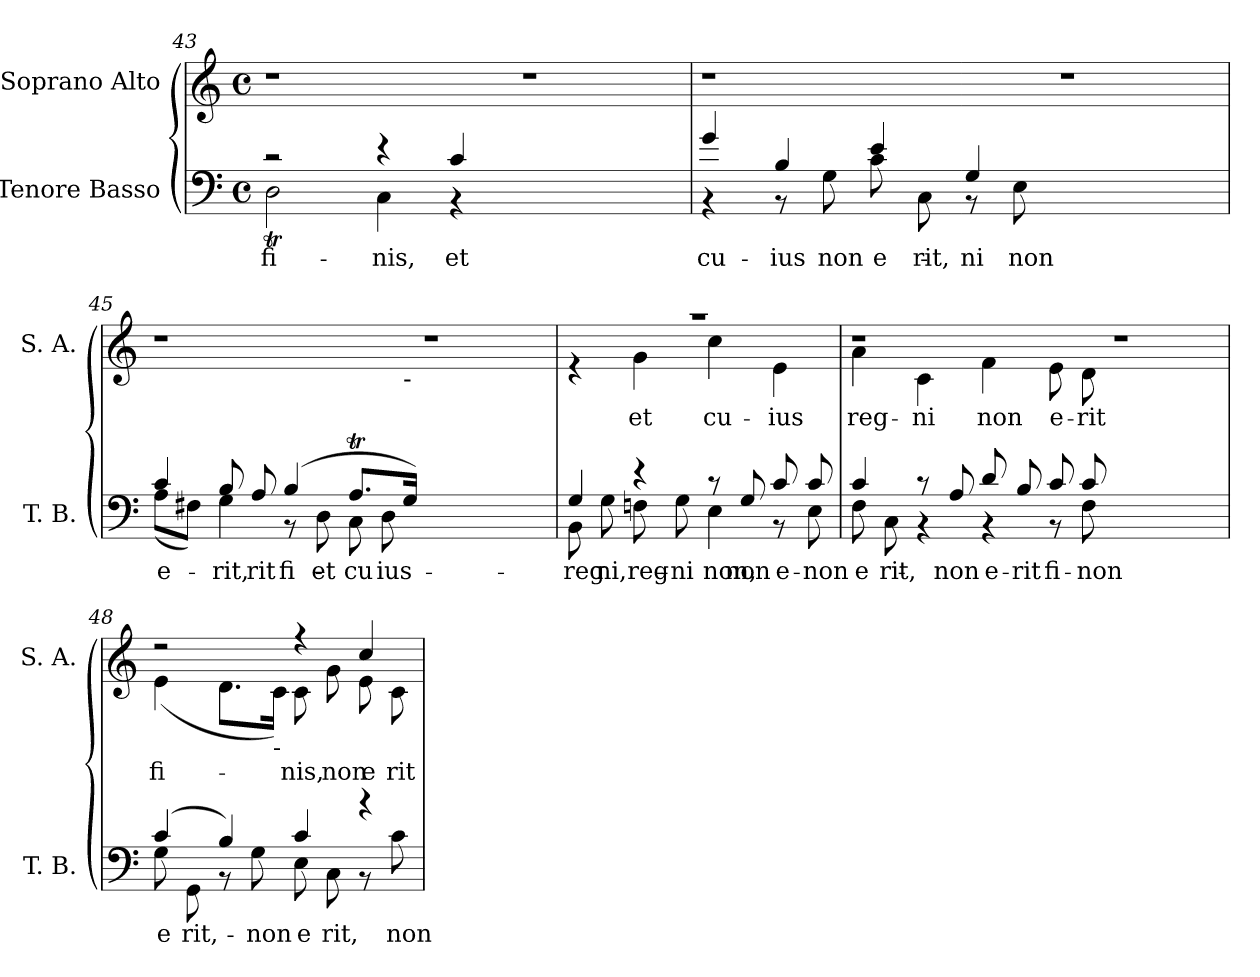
**kern	**text	**kern	**text
*part2	*part2	*part1	*part1
*staff2	*staff2	*staff1	*staff1
*I"Tenore Basso	*	*I"Soprano Alto	*
*I'T. B.	*	*I'S. A.	*
*clefF4	*	*clefG2	*
*k[]	*	*k[]	*
*C:	*	*C:	*
*M4/4	*	*M4/4	*
*met(c)	*	*met(c)	*
=43	=43	=43	=43
*^	*	*	*
!	!	!LO:LY:b:color=#000000	!	!
2r	2DTi\	fi-	1r	.
!	!	!LO:LY:b:color=#000000	!	!
4r	4Ci\	-nis,	.	.
!	!	!LO:LY:a:color=#000000	!	!
4ci/	4r	et	.	.
1ryy	1ryy	.	1r	.
=44	=44	=44	=44	=44
!	!	!LO:LY:a:color=#000000	!	!
4gi/	4r	cu-	1r	.
!	!	!LO:LY:a:color=#000000	!	!
4Bi/	8r	-ius	.	.
!	!	!LO:LY:b:color=#000000	!	!
.	8Gi\	non	.	.
!	!	!LO:LY:a:color=#000000	!	!
!	!	!LO:LY:b:color=#000000	!	!
4ei/	8ci\	e-	.	.
!	!	!LO:LY:b:color=#000000	!	!
.	8Ci\	-rit,	.	.
!	!	!LO:LY:a:color=#000000	!	!
4Gi/	8r	-ni	.	.
!	!	!LO:LY:b:color=#000000	!	!
.	8Ei\	non	.	.
1ryy	1ryy	.	1r	.
=45	=45	=45	=45	=45
!	!	!LO:LY:a:color=#000000	!	!
!	!	!LO:LY:b:color=#000000	!	!
*	*	*	*^	*
4ci/	(8Ai\L	e-	1r	2...ryy	.
.	8F#Xi\J)	.	.	.	.
!	!	!LO:LY:a:color=#000000	!	!	!
!	!	!LO:LY:b:color=#000000	!	!	!
8Bi/	4Gi\	-rit,	.	.	.
!	!	!LO:LY:a:color=#000000	!	!	!
8Ai/	.	-rit	.	.	.
!	!	!LO:LY:a:color=#000000	!	!	!
(4Bi/	8r	fi-	.	.	.
!	!	!LO:LY:b:color=#000000	!	!	!
.	8Di\	et	.	.	.
!	!	!LO:LY:b:color=#000000	!	!	!
8.ATi/L	8Ci\	cu-	.	.	.
!	!	!LO:LY:b:color=#000000	!	!	!
.	8Di\	-ius	.	.	.
!	!	!	!	!LO:TX:b:t=-	!
16Gi/Jk)	.	.	.	1ryy	.
1ryy	1ryy	.	1r	.	.
.	.	.	.	16ryy	.
=46	=46	=46	=46	=46	=46
!	!	!LO:LY:a:color=#000000	!	!	!
!	!	!LO:LY:b:color=#000000	!	!	!
4Gi/	8BBi\	reg-	1r	4r	.
!	!	!LO:LY:b:color=#000000	!	!	!
.	8Gi\	-ni,	.	.	.
!	!	!LO:LY:b:color=#000000	!	!	!
!	!	!	!	!	!LO:LY:b:color=#000000
4r	8Fni\	reg-	.	4gi\	et
!	!	!LO:LY:b:color=#000000	!	!	!
.	8Gi\	-ni	.	.	.
!	!	!LO:LY:b:color=#000000	!	!	!
!	!	!	!	!	!LO:LY:b:color=#000000
8r	4Ei\	non,	.	4cci\	cu-
!	!	!LO:LY:a:color=#000000	!	!	!
8Gi/	.	non	.	.	.
!	!	!LO:LY:a:color=#000000	!	!	!
!	!	!	!	!	!LO:LY:b:color=#000000
8ci/	8r	e-	.	4ei\	-ius
!	!	!LO:LY:a:color=#000000	!	!	!
!	!	!LO:LY:b:color=#000000	!	!	!
8ci/	8Ei\	non	.	.	.
!!LO:PB:g=z	!!
=47	=47	=47	=47	=47	=47
!	!	!LO:LY:a:color=#000000	!	!	!
!	!	!LO:LY:b:color=#000000	!	!	!
!	!	!	!	!	!LO:LY:b:color=#000000
4ci/	8Fi\	e-	1r	4ai\	reg-
!	!	!LO:LY:b:color=#000000	!	!	!
.	8Ci\	-rit,	.	.	.
!	!	!	!	!	!LO:LY:b:color=#000000
8r	4r	.	.	4ci\	-ni
!	!	!LO:LY:a:color=#000000	!	!	!
8Ai/	.	non	.	.	.
!	!	!LO:LY:a:color=#000000	!	!	!
!	!	!	!	!	!LO:LY:b:color=#000000
8di/	4r	e-	.	4fi\	non
!	!	!LO:LY:a:color=#000000	!	!	!
8Bi/	.	-rit	.	.	.
!	!	!LO:LY:a:color=#000000	!	!	!
!	!	!	!	!	!LO:LY:b:color=#000000
8ci/	8r	fi-	.	8ei\	e-
!	!	!LO:LY:a:color=#000000	!	!	!
!	!	!LO:LY:b:color=#000000	!	!	!
!	!	!	!	!	!LO:LY:b:color=#000000
8ci/	8Fi\	non	.	8di\	-rit
1ryy	1ryy	.	1r	1ryy	.
=48	=48	=48	=48	=48	=48
!	!	!LO:LY:a:color=#000000	!	!	!
!	!	!LO:LY:b:color=#000000	!	!	!
!	!	!	!	!	!LO:LY:b:color=#000000
(4ci/	8Gi\	e-	2r	(4ei\	fi-
!	!	!LO:LY:b:color=#000000	!	!	!
.	8GGi\	-rit,	.	.	.
4Bi/)	8r	.	.	8.di\L	.
!	!	!LO:LY:b:color=#000000	!	!	!
.	8Gi\	non	.	.	.
!	!	!	!	!LO:TX:b:t=-	!
.	.	.	.	16ci\Jk)	.
!	!	!LO:LY:a:color=#000000	!	!	!
!	!	!LO:LY:b:color=#000000	!	!	!
!	!	!	!	!	!LO:LY:b:color=#000000
4ci/	8Ei\	e-	4r	8ci\	-nis,
!	!	!LO:LY:b:color=#000000	!	!	!
!	!	!	!	!	!LO:LY:b:color=#000000
.	8Ci\	-rit,	.	8gi\	non
!	!	!	!	!	!LO:LY:a:color=#000000
!	!	!	!	!	!LO:LY:b:color=#000000
4r	8r	.	4cci/	8ei\	e-
!	!	!LO:LY:b:color=#000000	!	!	!
!	!	!	!	!	!LO:LY:b:color=#000000
.	8ci\	non	.	8ci\	-rit
*v	*v	*	*	*	*
*	*	*v	*v	*
=	=	=	=
*-	*-	*-	*-
